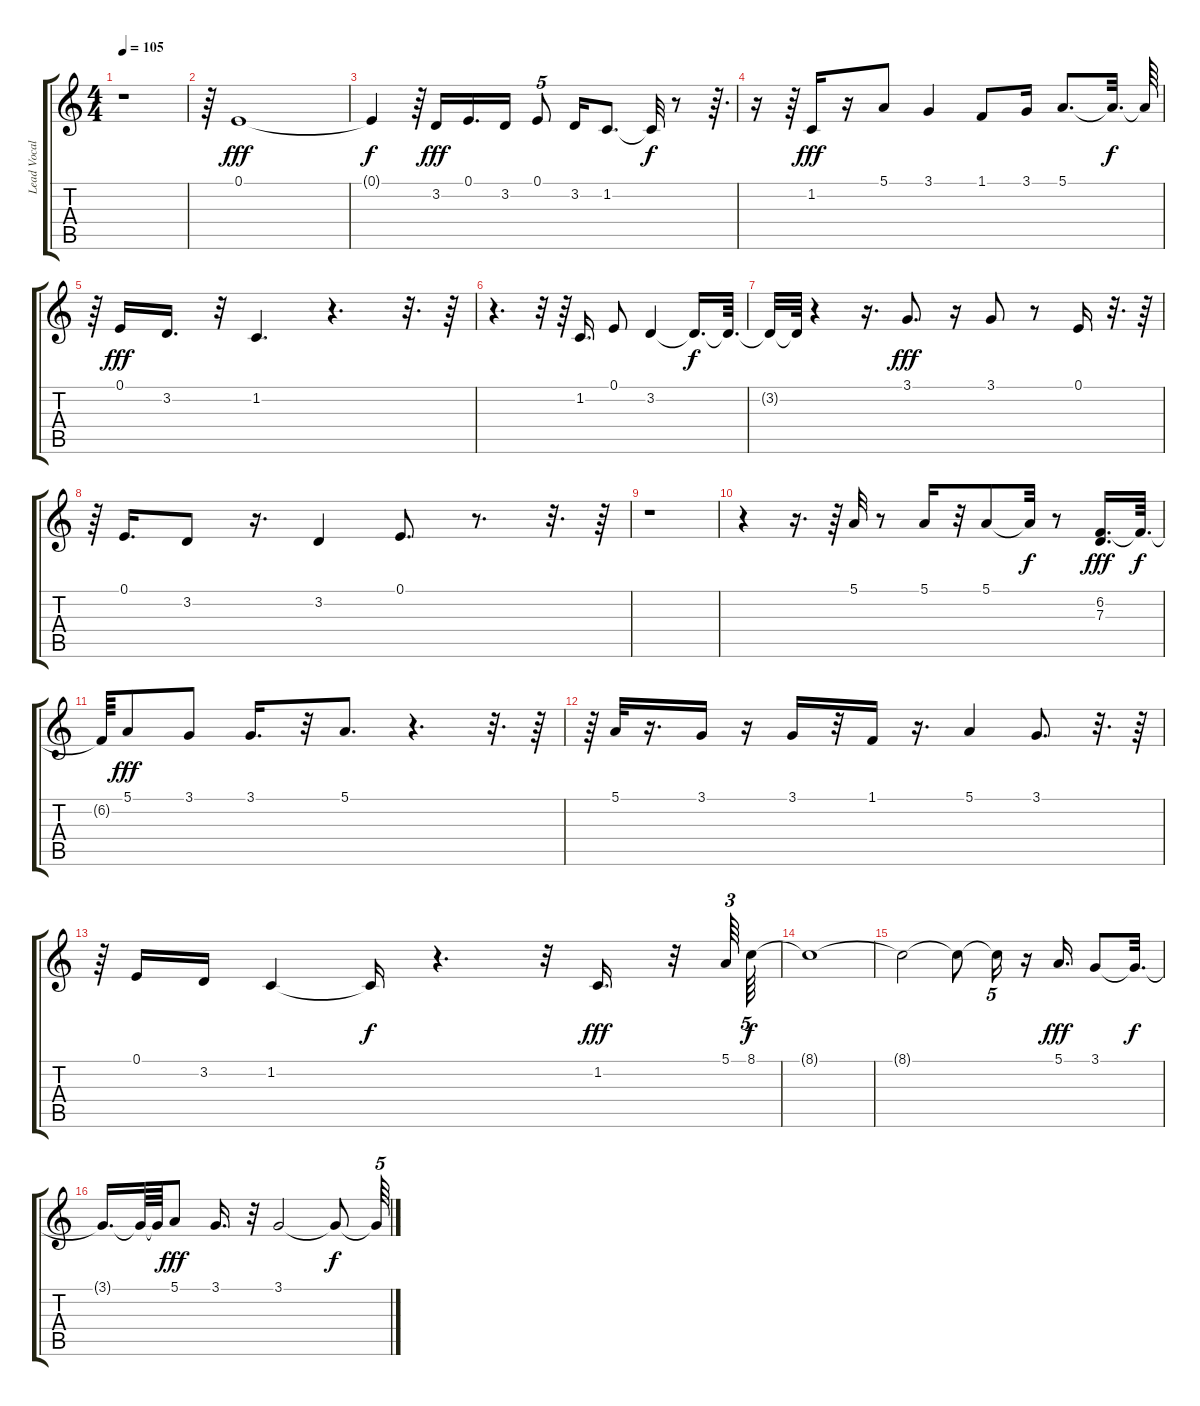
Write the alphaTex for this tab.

\track ("Lead Vocal" "Lead Vocal") {instrument altosax}
\staff {score tabs}
\tuning (E4 B3 G3 D3 A2 E2) {hide}
\ts (4 4)
\tempo 105
\clef g2
\ks c
r.1{dy f} |
r.64 0.1.1{dy fff} |
0.1{t}.4{dy f} r.64 3.2.16{dy fff} 0.1.16{d} 3.2.16 0.1.8{tu (5 4)} 3.2.16 1.2.8{d} 1.2{t}.32{dy f} r.8 r.64{d} |
r.16 r.64 1.2.16{dy fff} r.16 5.1.8 3.1.4 1.1.8 3.1.16 5.1.8{d} 5.1{t}.32{d dy f} 5.1{t}.64 |
r.64 0.1.16{dy fff} 3.2.16{d} r.32 1.2.4{d} r.4{d} r.32{d} r.64 |
r.4{d} r.32 r.64 1.2.16{d} 0.1.8 3.2.4 3.2{t}.16{d dy f} 3.2{t}.64{d} |
3.2{t}.32 3.2{t}.64 r.4 r.16{d} 3.1.8{d dy fff} r.16 3.1.8 r.8 0.1.16 r.32{d} r.64 |
r.64 0.1.16{d} 3.2.8 r.16{d} 3.2.4 0.1.8{d} r.8{d} r.32{d} r.64 |
r.1 |
r.4 r.16{d} r.64 5.1.32 r.8 5.1.16 r.32 5.1.8 5.1{t}.32{dy f} r.8 (6.2 7.3).16{d dy fff} 6.2{t}.64{d dy f} |
6.2{t}.64 5.1.8{dy fff} 3.1.8 3.1.16{d} r.32 5.1.8{d} r.4{d} r.32{d} r.64 |
r.64 5.1.32 r.16{d} 3.1.16 r.16 3.1.16 r.32 1.1.16 r.16{d} 5.1.4 3.1.8{d} r.32{d} r.64 |
r.64 0.1.16 3.2.16 1.2.4 1.2{t}.16{dy f} r.4{d} r.32 1.2.16{d dy fff} r.32 5.1.64{tu (3 2)} 8.1.64{tu (5 4) dy f} |
8.1{t}.1 |
8.1{t}.2 8.1{t}.8 8.1{t}.16{tu (5 4)} r.16 5.1.16{d dy fff} 3.1.8 3.1{t}.32{d dy f} |
3.1{t}.16{d} 3.1{t}.64 3.1{t}.64 5.1.8{dy fff} 3.1.16{d} r.32 3.1.2 3.1{t}.8{dy f} 3.1{t}.64{tu (5 4)}
